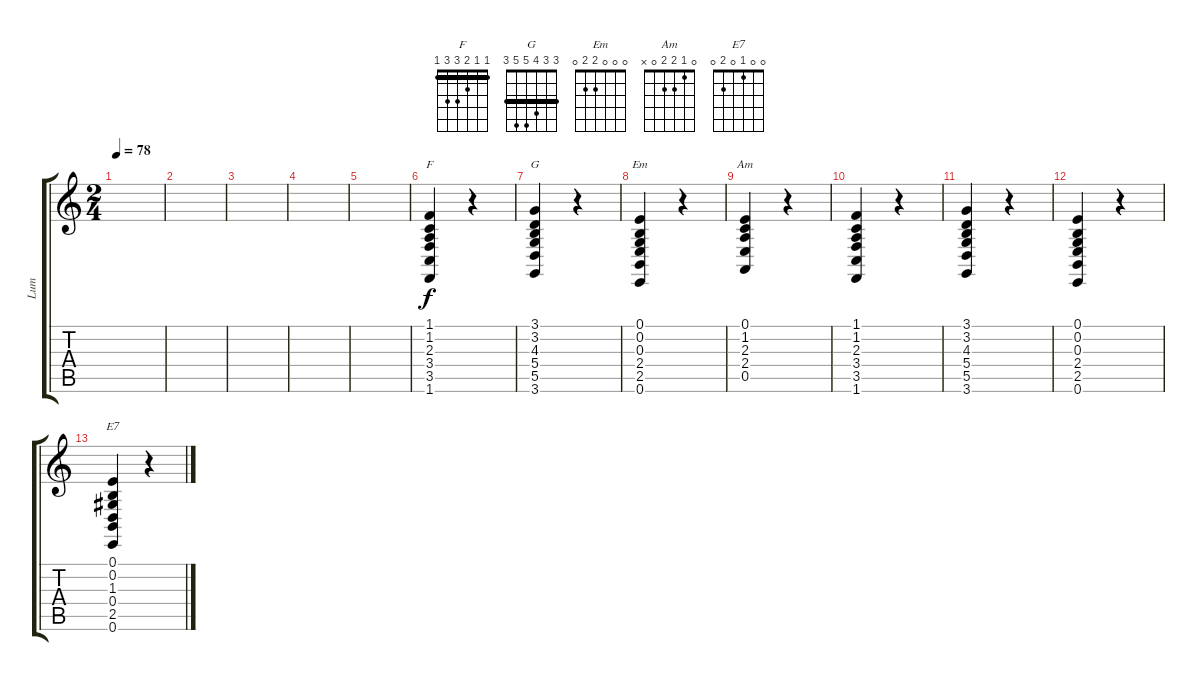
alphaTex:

\track ("Lum" "Lum") {instrument acousticgrandpiano}
\staff {score tabs}
\tuning (E4 B3 G3 D3 A2 E2) {hide}
\chord ("F" 1 1 2 3 3 1) {barre 1}
\chord ("G" 3 3 4 5 5 3) {barre 3}
\chord ("Em" 0 0 0 2 2 0)
\chord ("Am" 0 1 2 2 0 x)
\chord ("E7" 0 0 1 0 2 0)
\ts (2 4)
\tempo 78
\clef g2
\ks c
|
|
|
|
|
(1.1 1.2 2.3 3.4 3.5 1.6).4{ch "F"} r.4 |
(3.1 3.2 4.3 5.4 5.5 3.6).4{ch "G"} r.4 |
(0.1 0.2 0.3 2.4 2.5 0.6).4{ch "Em"} r.4 |
(0.1 1.2 2.3 2.4 0.5).4{ch "Am"} r.4 |
(1.1 1.2 2.3 3.4 3.5 1.6).4 r.4 |
(3.1 3.2 4.3 5.4 5.5 3.6).4 r.4 |
(0.1 0.2 0.3 2.4 2.5 0.6).4 r.4 |
(0.1 0.2 1.3 0.4 2.5 0.6).4{ch "E7"} r.4
